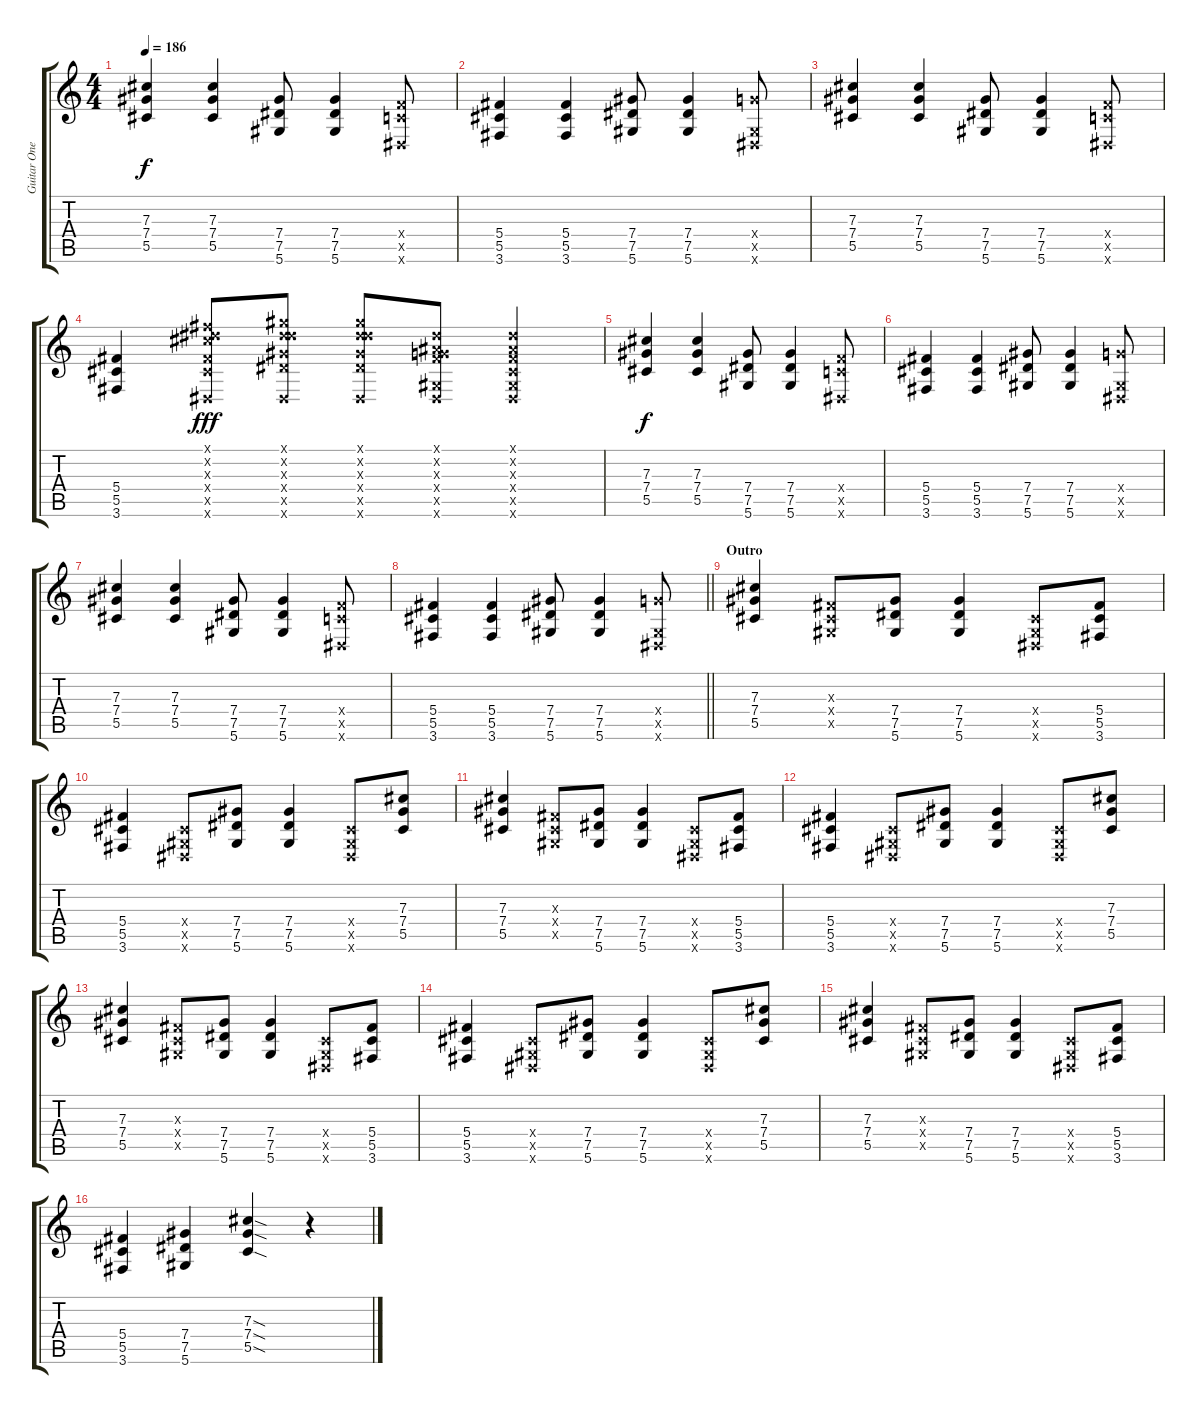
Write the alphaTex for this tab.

\track ("Guitar One" "Guitar One") {instrument distortionguitar}
\staff {score tabs}
\tuning (Eb4 Bb3 Gb3 Db3 Ab2 Eb2) {hide}
\ts (4 4)
\tempo 186
\clef g2
\ks c
(7.3 7.4 5.5).4{dy f} (7.3 7.4 5.5).4 (7.4 7.5 5.6).8 (7.4 7.5 5.6).4 (4.4{x} 4.5{x} 0.6{x}).8 |
(5.4 5.5 3.6).4 (5.4 5.5 3.6).4 (7.4 7.5 5.6).8 (7.4 7.5 5.6).4 (6.4{x} 0.5{x} 0.6{x}).8 |
(7.3 7.4 5.5).4 (7.3 7.4 5.5).4 (7.4 7.5 5.6).8 (7.4 7.5 5.6).4 (4.4{x} 4.5{x} 0.6{x}).8 |
(5.4 5.5 3.6).4 (0.1{x} 8.2{x} 7.3{x} 5.4{x} 5.5{x} 0.6{x}).8{dy fff} (0.1{x} 10.2{x} 9.3{x} 7.4{x} 7.5{x} 0.6{x}).8 (0.1{x} 10.2{x} 9.3{x} 7.4{x} 7.5{x} 0.6{x}).8 (0.1{x} 0.2{x} 0.3{x} 6.4{x} 0.5{x} 0.6{x}).8 (0.1{x} 0.2{x} 0.3{x} 0.4{x} 0.5{x} 0.6{x}).4 |
(7.3 7.4 5.5).4{dy f} (7.3 7.4 5.5).4 (7.4 7.5 5.6).8 (7.4 7.5 5.6).4 (4.4{x} 4.5{x} 0.6{x}).8 |
(5.4 5.5 3.6).4 (5.4 5.5 3.6).4 (7.4 7.5 5.6).8 (7.4 7.5 5.6).4 (6.4{x} 0.5{x} 0.6{x}).8 |
(7.3 7.4 5.5).4 (7.3 7.4 5.5).4 (7.4 7.5 5.6).8 (7.4 7.5 5.6).4 (4.4{x} 4.5{x} 0.6{x}).8 |
\barLineRight lightlight
(5.4 5.5 3.6).4 (5.4 5.5 3.6).4 (7.4 7.5 5.6).8 (7.4 7.5 5.6).4 (6.4{x} 0.5{x} 0.6{x}).8 |
\section ("" "Outro")
(7.3 7.4 5.5).4{volume 15 balance 9} (0.3{x} 0.4{x} 0.5{x}).8 (7.4 7.5 5.6).8 (7.4 7.5 5.6).4 (0.4{x} 0.5{x} 0.6{x}).8 (5.4 5.5 3.6).8 |
(5.4 5.5 3.6).4 (0.4{x} 0.5{x} 0.6{x}).8 (7.4 7.5 5.6).8 (7.4 7.5 5.6).4 (0.4{x} 0.5{x} 0.6{x}).8 (7.3 7.4 5.5).8 |
(7.3 7.4 5.5).4 (0.3{x} 0.4{x} 0.5{x}).8 (7.4 7.5 5.6).8 (7.4 7.5 5.6).4 (0.4{x} 0.5{x} 0.6{x}).8 (5.4 5.5 3.6).8 |
(5.4 5.5 3.6).4 (0.4{x} 0.5{x} 0.6{x}).8 (7.4 7.5 5.6).8 (7.4 7.5 5.6).4 (0.4{x} 0.5{x} 0.6{x}).8 (7.3 7.4 5.5).8 |
(7.3 7.4 5.5).4 (0.3{x} 0.4{x} 0.5{x}).8 (7.4 7.5 5.6).8 (7.4 7.5 5.6).4 (0.4{x} 0.5{x} 0.6{x}).8 (5.4 5.5 3.6).8 |
(5.4 5.5 3.6).4 (0.4{x} 0.5{x} 0.6{x}).8 (7.4 7.5 5.6).8 (7.4 7.5 5.6).4 (0.4{x} 0.5{x} 0.6{x}).8 (7.3 7.4 5.5).8 |
(7.3 7.4 5.5).4 (0.3{x} 0.4{x} 0.5{x}).8 (7.4 7.5 5.6).8 (7.4 7.5 5.6).4 (0.4{x} 0.5{x} 0.6{x}).8 (5.4 5.5 3.6).8 |
(5.4 5.5 3.6).4 (7.4 7.5 5.6).4 (7.3{sod} 7.4{sod} 5.5{sod}).4 r.4
